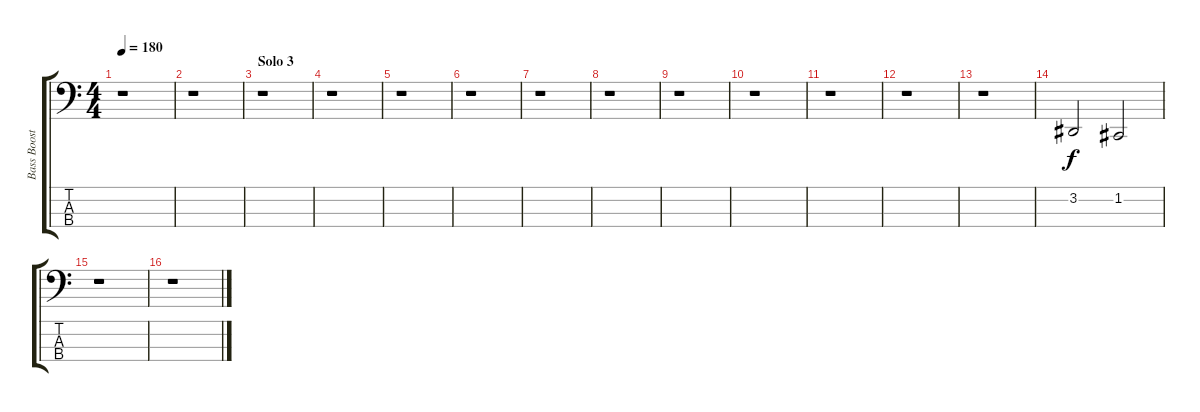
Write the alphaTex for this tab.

\track ("Bass Boost 1" "Bass Boost") {instrument cello}
\staff {score tabs}
\tuning (F2 C2 G1 D1) {hide}
\ts (4 4)
\tempo 180
\clef f4
\ks c
r.1{dy f} |
r.1 |
\section ("" "Solo 3")
r.1 |
r.1 |
r.1 |
r.1 |
r.1 |
r.1 |
r.1 |
r.1 |
r.1 |
r.1 |
r.1 |
3.2.2 1.2.2 |
r.1 |
r.1
